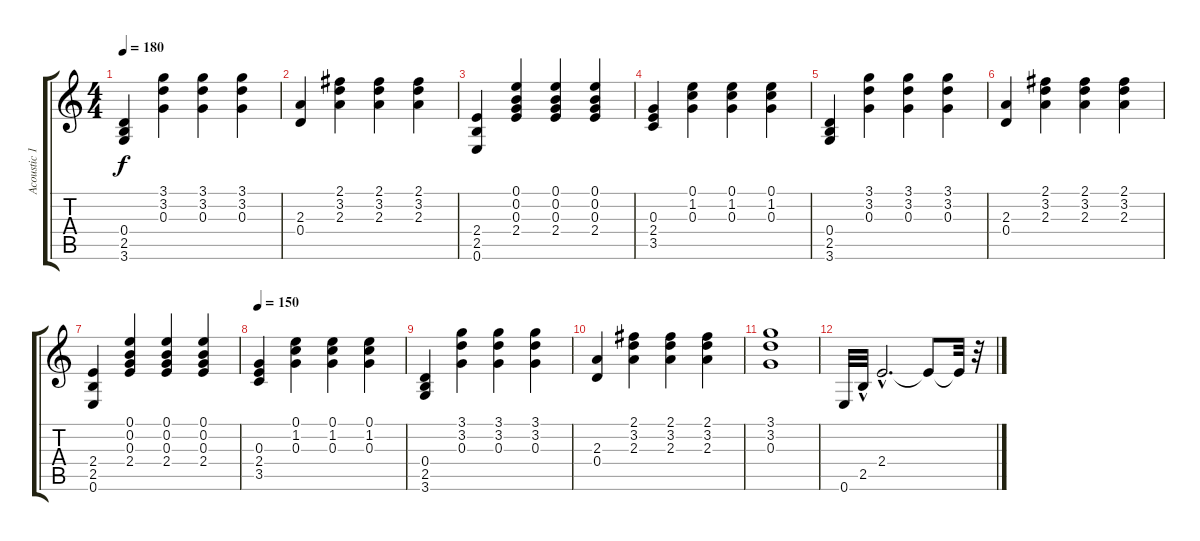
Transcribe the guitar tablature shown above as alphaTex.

\track ("Acoustic 1" "Acoustic 1") {instrument acousticguitarsteel}
\staff {score tabs}
\tuning (E4 B3 G3 D3 A2 E2) {hide}
\ts (4 4)
\tempo 180
\clef g2
\ks c
(0.4 2.5 3.6).4{dy f} (3.1 3.2 0.3).4 (3.1 3.2 0.3).4 (3.1 3.2 0.3).4 |
(2.3 0.4).4 (2.1 3.2 2.3).4 (2.1 3.2 2.3).4 (2.1 3.2 2.3).4 |
(2.4 2.5 0.6).4 (0.1 0.2 0.3 2.4).4 (0.1 0.2 0.3 2.4).4 (0.1 0.2 0.3 2.4).4 |
(0.3 2.4 3.5).4 (0.1 1.2 0.3).4 (0.1 1.2 0.3).4 (0.1 1.2 0.3).4 |
(0.4 2.5 3.6).4 (3.1 3.2 0.3).4 (3.1 3.2 0.3).4 (3.1 3.2 0.3).4 |
(2.3 0.4).4 (2.1 3.2 2.3).4 (2.1 3.2 2.3).4 (2.1 3.2 2.3).4 |
(2.4 2.5 0.6).4 (0.1 0.2 0.3 2.4).4 (0.1 0.2 0.3 2.4).4 (0.1 0.2 0.3 2.4).4 |
\tempo 150
(0.3 2.4 3.5).4 (0.1 1.2 0.3).4 (0.1 1.2 0.3).4 (0.1 1.2 0.3).4 |
(0.4 2.5 3.6).4 (3.1 3.2 0.3).4 (3.1 3.2 0.3).4 (3.1 3.2 0.3).4 |
(2.3 0.4).4 (2.1 3.2 2.3).4 (2.1 3.2 2.3).4 (2.1 3.2 2.3).4 |
(3.1 3.2 0.3).1 |
0.6.32 2.5{hac}.32 2.4{hac}.2{d} 2.4{t}.8 2.4{t}.32 r.32
